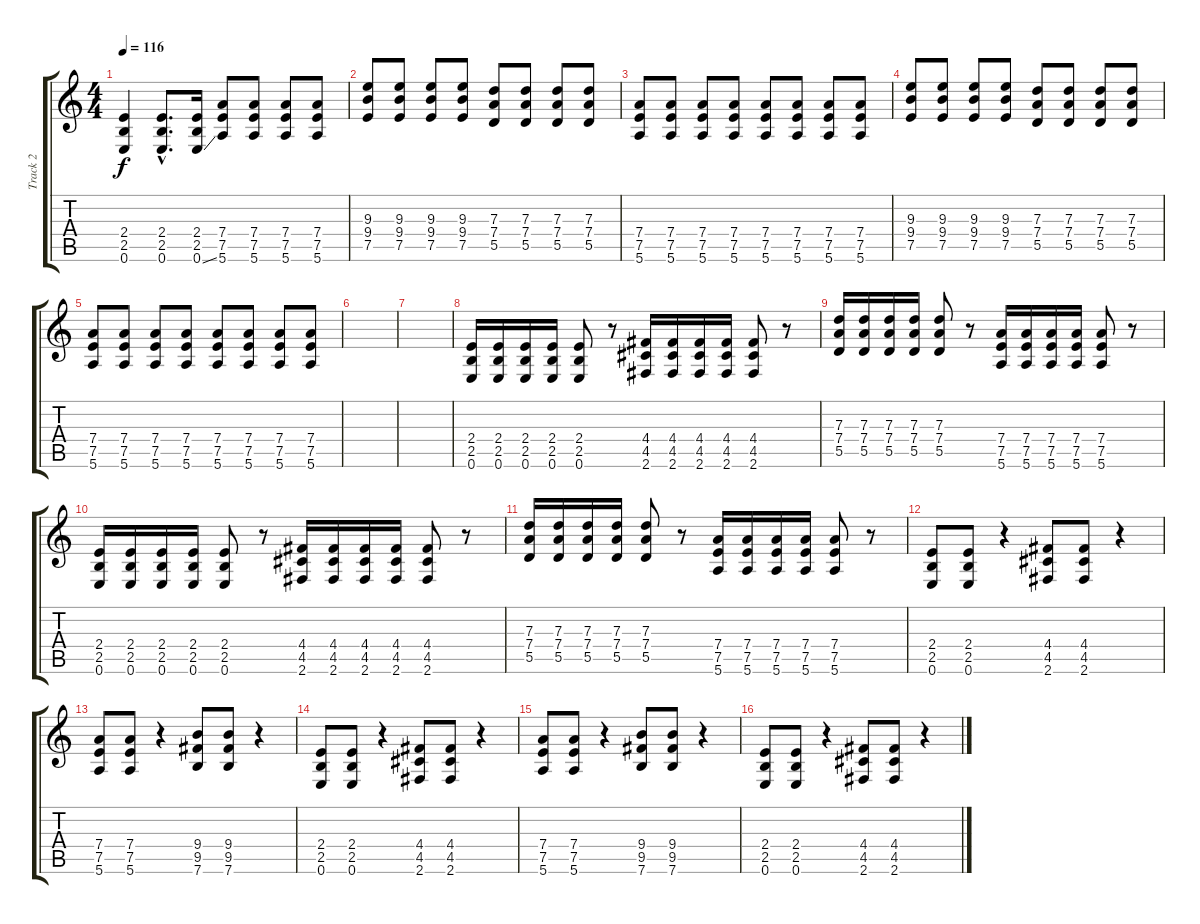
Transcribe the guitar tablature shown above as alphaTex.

\track ("Track 2" "Track 2") {instrument distortionguitar}
\staff {score tabs}
\tuning (E4 B3 G3 D3 A2 E2) {hide}
\ts (4 4)
\tempo 116
\clef g2
\ks c
(2.4 2.5 0.6).4{dy f} (2.4{hac} 2.5{hac} 0.6{hac}).8{d} (2.4 2.5 0.6{ss}).16 (7.4 7.5 5.6).8 (7.4 7.5 5.6).8 (7.4 7.5 5.6).8 (7.4 7.5 5.6).8 |
(9.3 9.4 7.5).8 (9.3 9.4 7.5).8 (9.3 9.4 7.5).8 (9.3 9.4 7.5).8 (7.3 7.4 5.5).8 (7.3 7.4 5.5).8 (7.3 7.4 5.5).8 (7.3 7.4 5.5).8 |
(7.4 7.5 5.6).8 (7.4 7.5 5.6).8 (7.4 7.5 5.6).8 (7.4 7.5 5.6).8 (7.4 7.5 5.6).8 (7.4 7.5 5.6).8 (7.4 7.5 5.6).8 (7.4 7.5 5.6).8 |
(9.3 9.4 7.5).8 (9.3 9.4 7.5).8 (9.3 9.4 7.5).8 (9.3 9.4 7.5).8 (7.3 7.4 5.5).8 (7.3 7.4 5.5).8 (7.3 7.4 5.5).8 (7.3 7.4 5.5).8 |
(7.4 7.5 5.6).8 (7.4 7.5 5.6).8 (7.4 7.5 5.6).8 (7.4 7.5 5.6).8 (7.4 7.5 5.6).8 (7.4 7.5 5.6).8 (7.4 7.5 5.6).8 (7.4 7.5 5.6).8 |
|
|
(2.4 2.5 0.6).16{volume 13 balance 8} (2.4 2.5 0.6).16 (2.4 2.5 0.6).16 (2.4 2.5 0.6).16 (2.4 2.5 0.6).8 r.8 (4.4 4.5 2.6).16 (4.4 4.5 2.6).16 (4.4 4.5 2.6).16 (4.4 4.5 2.6).16 (4.4 4.5 2.6).8 r.8 |
(7.3 7.4 5.5).16 (7.3 7.4 5.5).16 (7.3 7.4 5.5).16 (7.3 7.4 5.5).16 (7.3 7.4 5.5).8 r.8 (7.4 7.5 5.6).16 (7.4 7.5 5.6).16 (7.4 7.5 5.6).16 (7.4 7.5 5.6).16 (7.4 7.5 5.6).8 r.8 |
(2.4 2.5 0.6).16 (2.4 2.5 0.6).16 (2.4 2.5 0.6).16 (2.4 2.5 0.6).16 (2.4 2.5 0.6).8 r.8 (4.4 4.5 2.6).16 (4.4 4.5 2.6).16 (4.4 4.5 2.6).16 (4.4 4.5 2.6).16 (4.4 4.5 2.6).8 r.8 |
(7.3 7.4 5.5).16 (7.3 7.4 5.5).16 (7.3 7.4 5.5).16 (7.3 7.4 5.5).16 (7.3 7.4 5.5).8 r.8 (7.4 7.5 5.6).16 (7.4 7.5 5.6).16 (7.4 7.5 5.6).16 (7.4 7.5 5.6).16 (7.4 7.5 5.6).8 r.8 |
(2.4 2.5 0.6).8 (2.4 2.5 0.6).8 r.4 (4.4 4.5 2.6).8 (4.4 4.5 2.6).8 r.4 |
(7.4 7.5 5.6).8 (7.4 7.5 5.6).8 r.4 (9.4 9.5 7.6).8 (9.4 9.5 7.6).8 r.4 |
(2.4 2.5 0.6).8 (2.4 2.5 0.6).8 r.4 (4.4 4.5 2.6).8 (4.4 4.5 2.6).8 r.4 |
(7.4 7.5 5.6).8 (7.4 7.5 5.6).8 r.4 (9.4 9.5 7.6).8 (9.4 9.5 7.6).8 r.4 |
(2.4 2.5 0.6).8 (2.4 2.5 0.6).8 r.4 (4.4 4.5 2.6).8 (4.4 4.5 2.6).8 r.4
